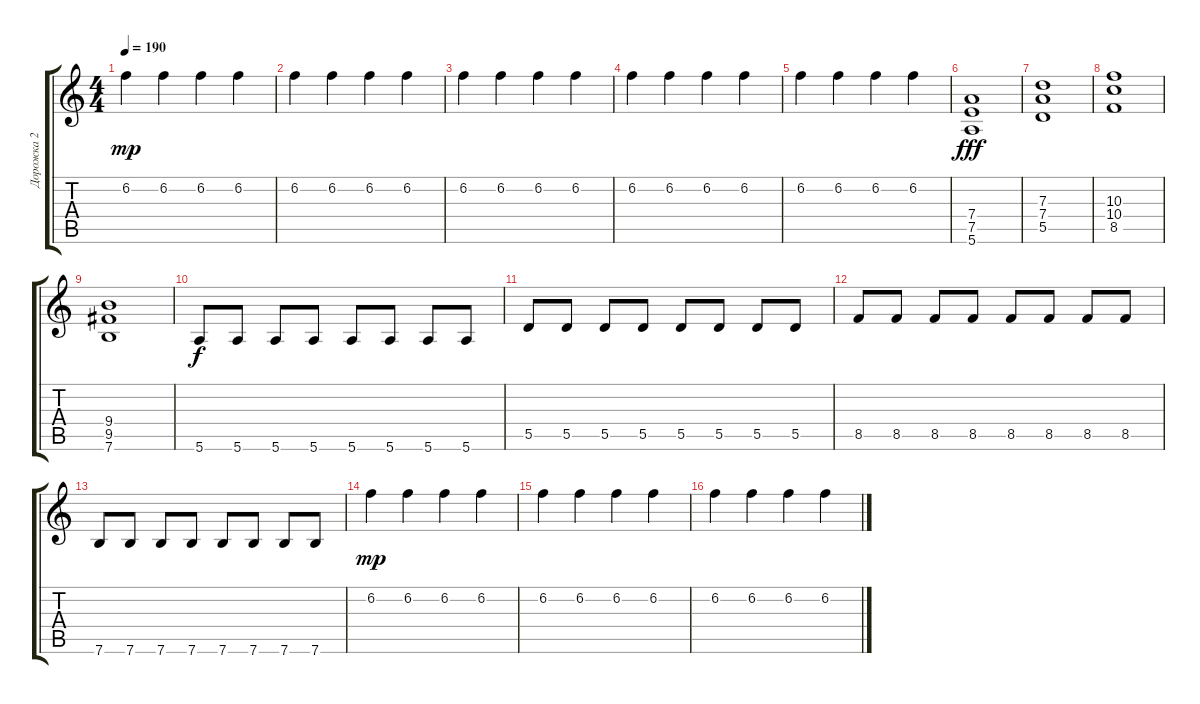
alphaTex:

\track ("Дорожка 2" "Дорожка 2") {instrument distortionguitar}
\staff {score tabs}
\tuning (E4 B3 G3 D3 A2 E2) {hide}
\ts (4 4)
\tempo 190
\clef g2
\ks c
6.2.4{dy mp} 6.2.4 6.2.4 6.2.4 |
6.2.4 6.2.4 6.2.4 6.2.4 |
6.2.4 6.2.4 6.2.4 6.2.4 |
6.2.4 6.2.4 6.2.4 6.2.4 |
6.2.4 6.2.4 6.2.4 6.2.4 |
(7.4 7.5 5.6).1{dy fff} |
(7.3 7.4 5.5).1 |
(10.3 10.4 8.5).1 |
(9.4 9.5 7.6).1 |
5.6.8{dy f} 5.6.8 5.6.8 5.6.8 5.6.8 5.6.8 5.6.8 5.6.8 |
5.5.8 5.5.8 5.5.8 5.5.8 5.5.8 5.5.8 5.5.8 5.5.8 |
8.5.8 8.5.8 8.5.8 8.5.8 8.5.8 8.5.8 8.5.8 8.5.8 |
7.6.8 7.6.8 7.6.8 7.6.8 7.6.8 7.6.8 7.6.8 7.6.8 |
6.2.4{dy mp} 6.2.4 6.2.4 6.2.4 |
6.2.4 6.2.4 6.2.4 6.2.4 |
6.2.4 6.2.4 6.2.4 6.2.4
